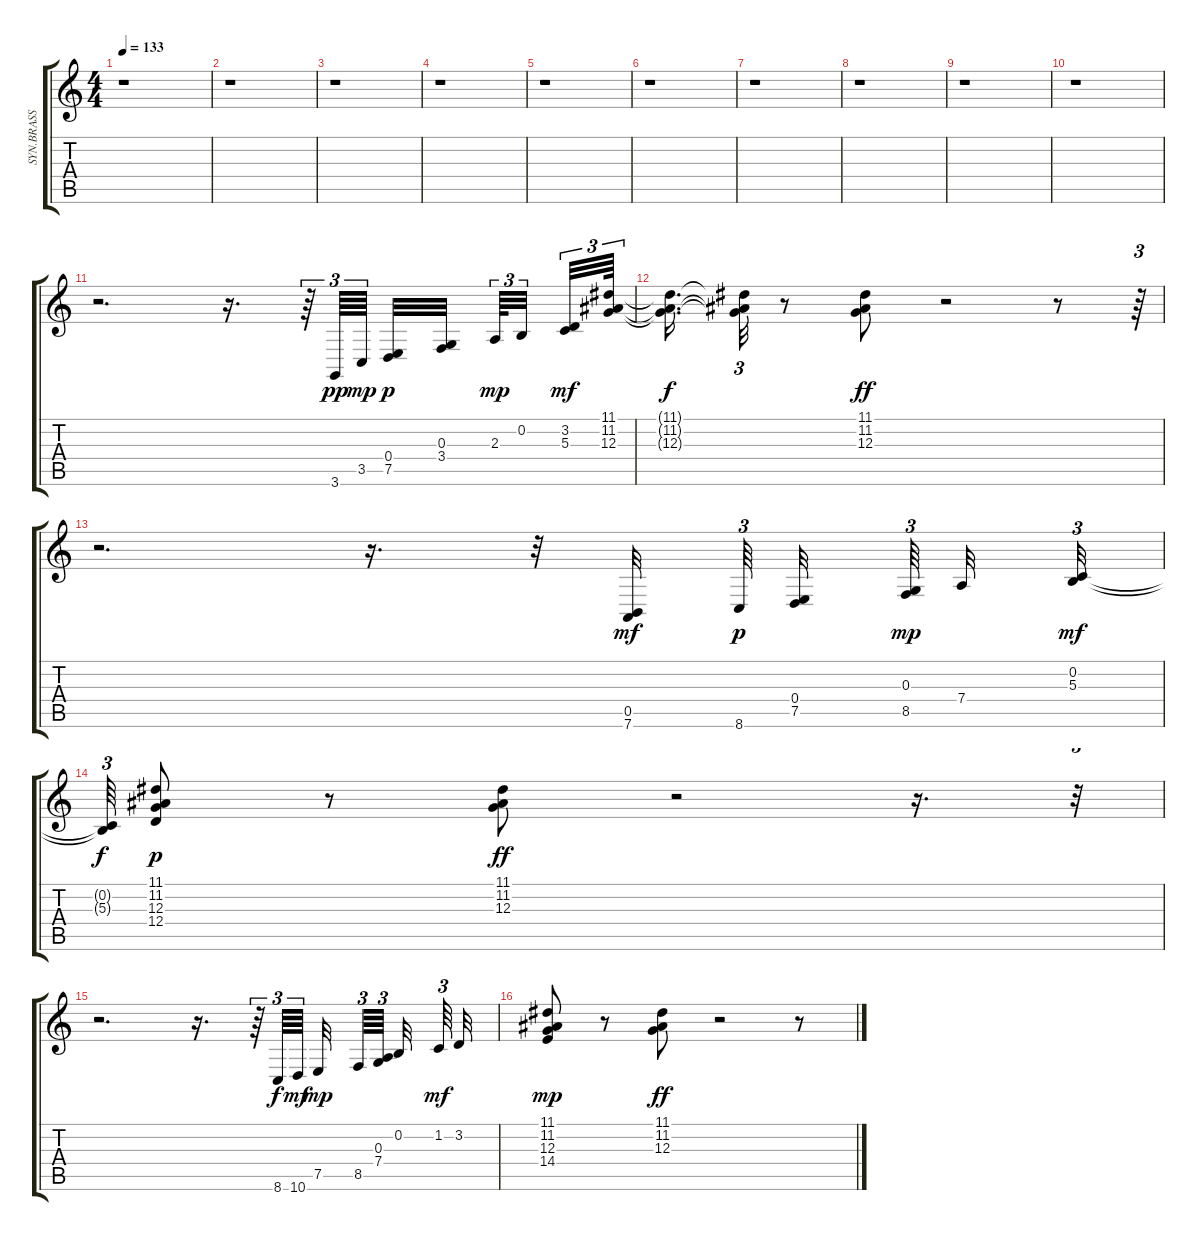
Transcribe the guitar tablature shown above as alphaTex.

\track ("SYN.BRASS                           " "SYN.BRASS ") {instrument pad3polysynth}
\staff {score tabs}
\tuning (E4 B3 G3 D3 A2 E2) {hide}
\ts (4 4)
\tempo 133
\clef g2
\ks c
r.1{dy ff} |
r.1 |
r.1 |
r.1 |
r.1 |
r.1 |
r.1 |
r.1 |
r.1 |
r.1 |
r.2{d} r.16{d} r.64{tu (3 2)} 3.6.64{tu (3 2) dy pp} 3.5.64{tu (3 2) dy mp beam splitsecondary} (0.4 7.5).32{dy p} (0.3 3.4).32{beam splitsecondary} 2.3.64{tu (3 2) dy mp} 0.2.32{tu (3 2) beam splitsecondary} (3.2 5.3).32{tu (3 2) dy mf} (11.1 11.2 12.3).64{tu (3 2)} |
(11.1{t} 11.2{t} 12.3{t}).16{d dy f} (11.1{t} 11.2{t} 12.3{t}).32{tu (3 2)} r.8 (11.1 11.2 12.3).8{dy ff} r.2 r.8 r.64{tu (3 2)} |
r.2{d} r.16{d} r.32{tu (3 2)} (0.5 7.6).32{dy mf beam splitsecondary} 8.6.64{tu (3 2) dy p beam splitsecondary} (0.4 7.5).32{beam splitsecondary} (0.3 8.5).64{tu (3 2) dy mp beam splitsecondary} 7.4.32 (0.2 5.3).32{tu (3 2) dy mf} |
(0.2{t} 5.3{t}).64{tu (3 2) dy f} (11.1 11.2 12.3 12.4).8{dy p} r.8 (11.1 11.2 12.3).8{dy ff} r.2 r.16{d} r.32{tu (3 2)} |
r.2{d} r.16{d} r.64{tu (3 2)} 8.6.64{tu (3 2) dy f} 10.6.64{tu (3 2) dy mf beam splitsecondary} 7.5.32{dy mp beam splitsecondary} 8.5.64{tu (3 2)} (0.3 7.4).64{tu (3 2) beam splitsecondary} 0.2.32{beam splitsecondary} 1.2.64{tu (3 2) dy mf} 3.2.32 |
(11.1 11.2 12.3 14.4).8{dy mp} r.8 (11.1 11.2 12.3).8{dy ff} r.2 r.8
